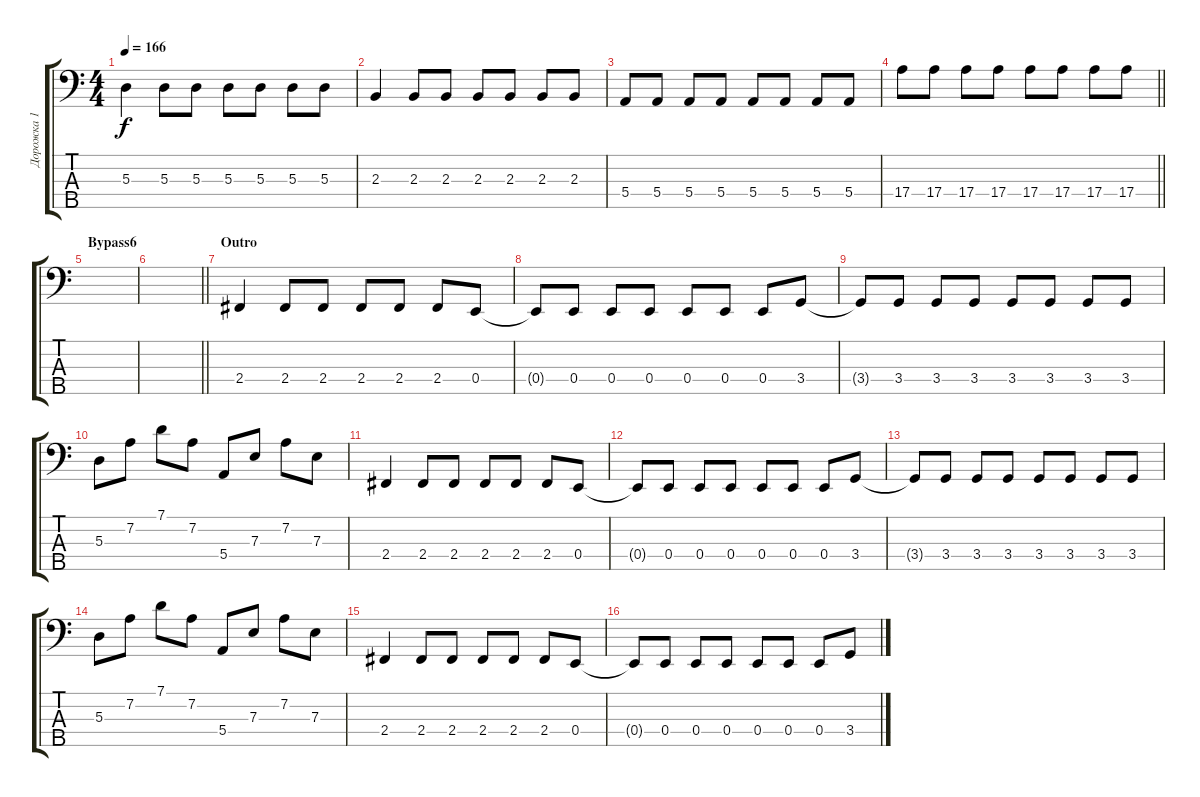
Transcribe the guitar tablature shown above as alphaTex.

\track ("Дорожка 1" "Дорожка 1") {instrument electricbassfinger}
\staff {score tabs}
\tuning (G2 D2 A1 E1 B0) {hide}
\ts (4 4)
\tempo 166
\clef f4
\ks c
5.3.4{dy f} 5.3.8 5.3.8 5.3.8 5.3.8 5.3.8 5.3.8 |
2.3.4 2.3.8 2.3.8 2.3.8 2.3.8 2.3.8 2.3.8 |
\ks aminor
5.4.8 5.4.8 5.4.8 5.4.8 5.4.8 5.4.8 5.4.8 5.4.8 |
\barLineRight lightlight
17.4.8 17.4.8 17.4.8 17.4.8 17.4.8 17.4.8 17.4.8 17.4.8 |
\section ("" "Bypass6")
|
\barLineRight lightlight
|
\section ("" "Outro")
\ks c
2.4.4 2.4.8 2.4.8 2.4.8 2.4.8 2.4.8 0.4.8 |
0.4{t}.8 0.4.8 0.4.8 0.4.8 0.4.8 0.4.8 0.4.8 3.4.8 |
3.4{t}.8 3.4.8 3.4.8 3.4.8 3.4.8 3.4.8 3.4.8 3.4.8 |
5.3.8 7.2.8 7.1.8 7.2.8 5.4.8 7.3.8 7.2.8 7.3.8 |
2.4.4 2.4.8 2.4.8 2.4.8 2.4.8 2.4.8 0.4.8 |
0.4{t}.8 0.4.8 0.4.8 0.4.8 0.4.8 0.4.8 0.4.8 3.4.8 |
3.4{t}.8 3.4.8 3.4.8 3.4.8 3.4.8 3.4.8 3.4.8 3.4.8 |
5.3.8 7.2.8 7.1.8 7.2.8 5.4.8 7.3.8 7.2.8 7.3.8 |
2.4.4 2.4.8 2.4.8 2.4.8 2.4.8 2.4.8 0.4.8 |
0.4{t}.8 0.4.8 0.4.8 0.4.8 0.4.8 0.4.8 0.4.8 3.4.8
